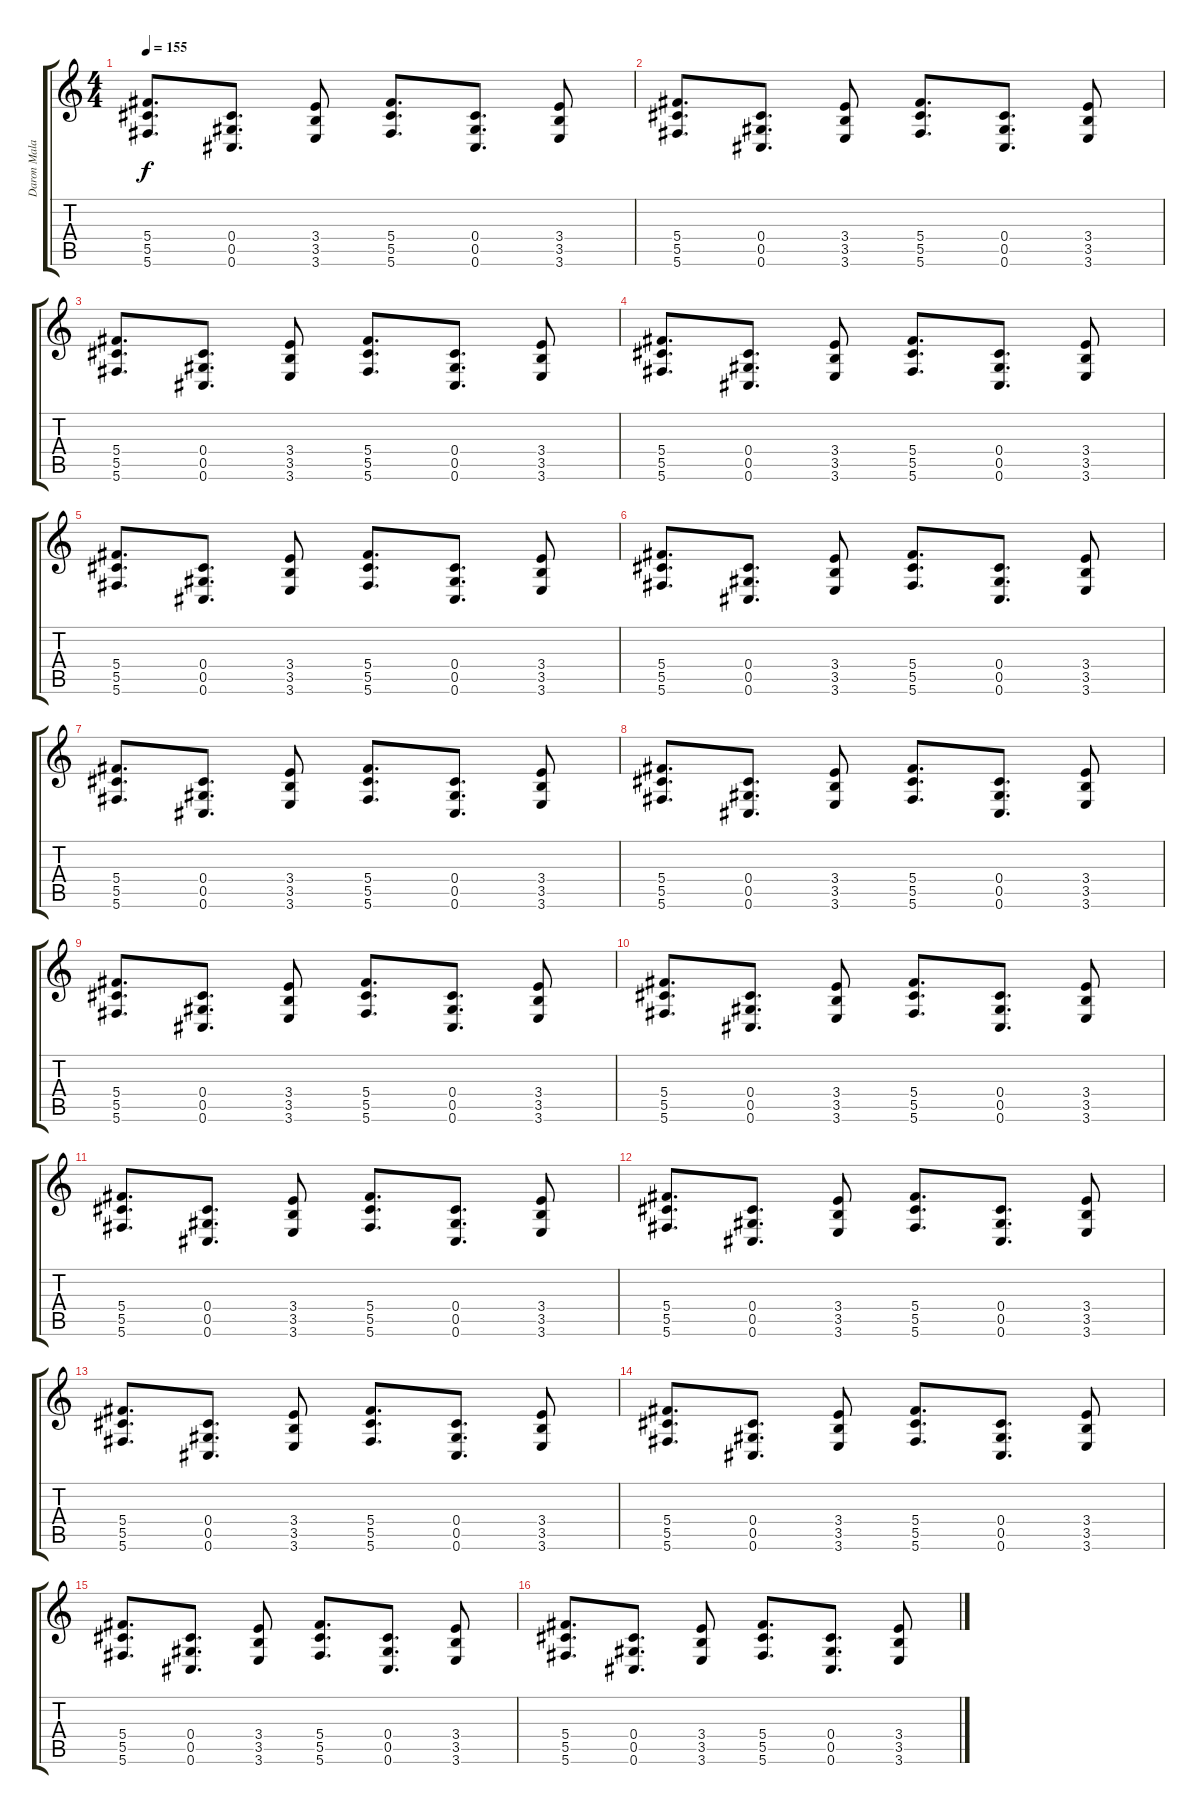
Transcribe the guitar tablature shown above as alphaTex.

\track ("Daron Malakian Distortion Guitar" "Daron Mala") {instrument distortionguitar}
\staff {score tabs}
\tuning (Eb4 Bb3 Gb3 Db3 Ab2 Db2) {hide}
\ts (4 4)
\tempo 155
\clef g2
\ks c
(5.4 5.5 5.6).8{d dy f} (0.4 0.5 0.6).8{d} (3.4 3.5 3.6).8 (5.4 5.5 5.6).8{d} (0.4 0.5 0.6).8{d} (3.4 3.5 3.6).8 |
(5.4 5.5 5.6).8{d} (0.4 0.5 0.6).8{d} (3.4 3.5 3.6).8 (5.4 5.5 5.6).8{d} (0.4 0.5 0.6).8{d} (3.4 3.5 3.6).8 |
(5.4 5.5 5.6).8{d} (0.4 0.5 0.6).8{d} (3.4 3.5 3.6).8 (5.4 5.5 5.6).8{d} (0.4 0.5 0.6).8{d} (3.4 3.5 3.6).8 |
(5.4 5.5 5.6).8{d} (0.4 0.5 0.6).8{d} (3.4 3.5 3.6).8 (5.4 5.5 5.6).8{d} (0.4 0.5 0.6).8{d} (3.4 3.5 3.6).8 |
(5.4 5.5 5.6).8{d} (0.4 0.5 0.6).8{d} (3.4 3.5 3.6).8 (5.4 5.5 5.6).8{d} (0.4 0.5 0.6).8{d} (3.4 3.5 3.6).8 |
(5.4 5.5 5.6).8{d} (0.4 0.5 0.6).8{d} (3.4 3.5 3.6).8 (5.4 5.5 5.6).8{d} (0.4 0.5 0.6).8{d} (3.4 3.5 3.6).8 |
(5.4 5.5 5.6).8{d} (0.4 0.5 0.6).8{d} (3.4 3.5 3.6).8 (5.4 5.5 5.6).8{d} (0.4 0.5 0.6).8{d} (3.4 3.5 3.6).8 |
(5.4 5.5 5.6).8{d} (0.4 0.5 0.6).8{d} (3.4 3.5 3.6).8 (5.4 5.5 5.6).8{d} (0.4 0.5 0.6).8{d} (3.4 3.5 3.6).8 |
(5.4 5.5 5.6).8{d} (0.4 0.5 0.6).8{d} (3.4 3.5 3.6).8 (5.4 5.5 5.6).8{d} (0.4 0.5 0.6).8{d} (3.4 3.5 3.6).8 |
(5.4 5.5 5.6).8{d} (0.4 0.5 0.6).8{d} (3.4 3.5 3.6).8 (5.4 5.5 5.6).8{d} (0.4 0.5 0.6).8{d} (3.4 3.5 3.6).8 |
(5.4 5.5 5.6).8{d} (0.4 0.5 0.6).8{d} (3.4 3.5 3.6).8 (5.4 5.5 5.6).8{d} (0.4 0.5 0.6).8{d} (3.4 3.5 3.6).8 |
(5.4 5.5 5.6).8{d} (0.4 0.5 0.6).8{d} (3.4 3.5 3.6).8 (5.4 5.5 5.6).8{d} (0.4 0.5 0.6).8{d} (3.4 3.5 3.6).8 |
(5.4 5.5 5.6).8{d} (0.4 0.5 0.6).8{d} (3.4 3.5 3.6).8 (5.4 5.5 5.6).8{d} (0.4 0.5 0.6).8{d} (3.4 3.5 3.6).8 |
(5.4 5.5 5.6).8{d} (0.4 0.5 0.6).8{d} (3.4 3.5 3.6).8 (5.4 5.5 5.6).8{d} (0.4 0.5 0.6).8{d} (3.4 3.5 3.6).8 |
(5.4 5.5 5.6).8{d} (0.4 0.5 0.6).8{d} (3.4 3.5 3.6).8 (5.4 5.5 5.6).8{d} (0.4 0.5 0.6).8{d} (3.4 3.5 3.6).8 |
(5.4 5.5 5.6).8{d} (0.4 0.5 0.6).8{d} (3.4 3.5 3.6).8 (5.4 5.5 5.6).8{d} (0.4 0.5 0.6).8{d} (3.4 3.5 3.6).8
